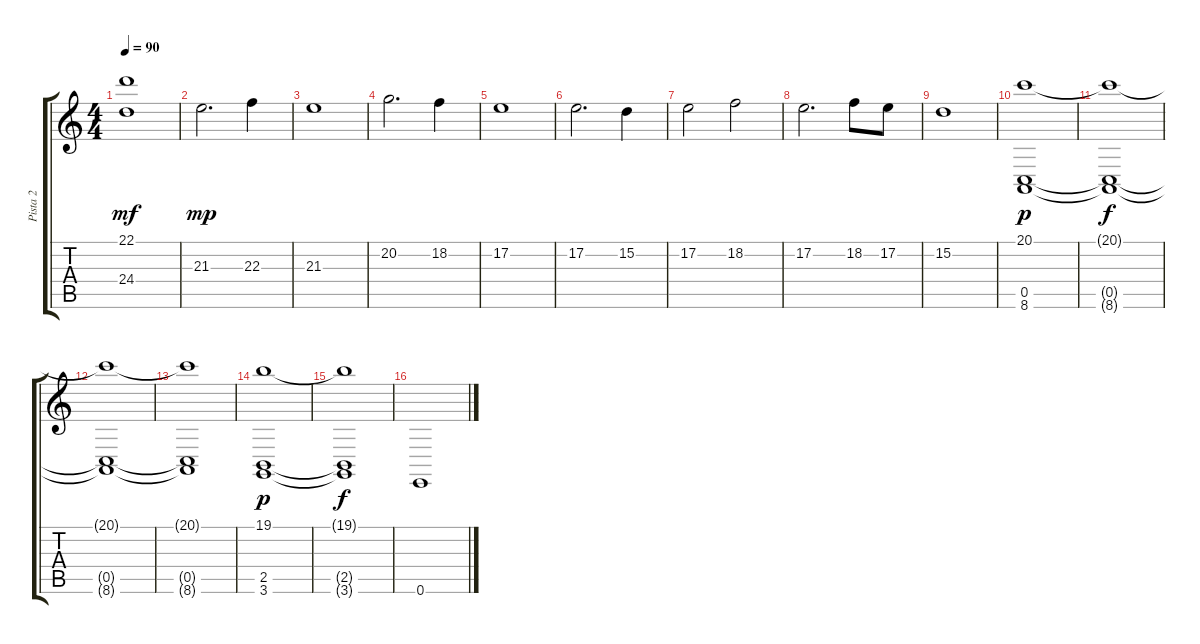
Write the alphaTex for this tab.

\track ("Pista 2" "Pista 2") {instrument synthstrings1}
\staff {score tabs}
\tuning (E4 B3 G3 D3 A2 E2) {hide}
\ts (4 4)
\tempo 90
\clef g2
\ks c
(22.1 24.4).1{dy mf} |
21.3.2{d dy mp} 22.3.4 |
21.3.1 |
20.2.2{d} 18.2.4 |
17.2.1 |
17.2.2{d} 15.2.4 |
17.2.2 18.2.2 |
17.2.2{d} 18.2.8 17.2.8 |
15.2.1 |
(20.1 0.5 8.6).1{dy p} |
(20.1{t} 0.5{t} 8.6{t}).1{dy f} |
(20.1{t} 0.5{t} 8.6{t}).1 |
(20.1{t} 0.5{t} 8.6{t}).1 |
(19.1 2.5 3.6).1{dy p} |
(19.1{t} 2.5{t} 3.6{t}).1{dy f} |
0.6.1
